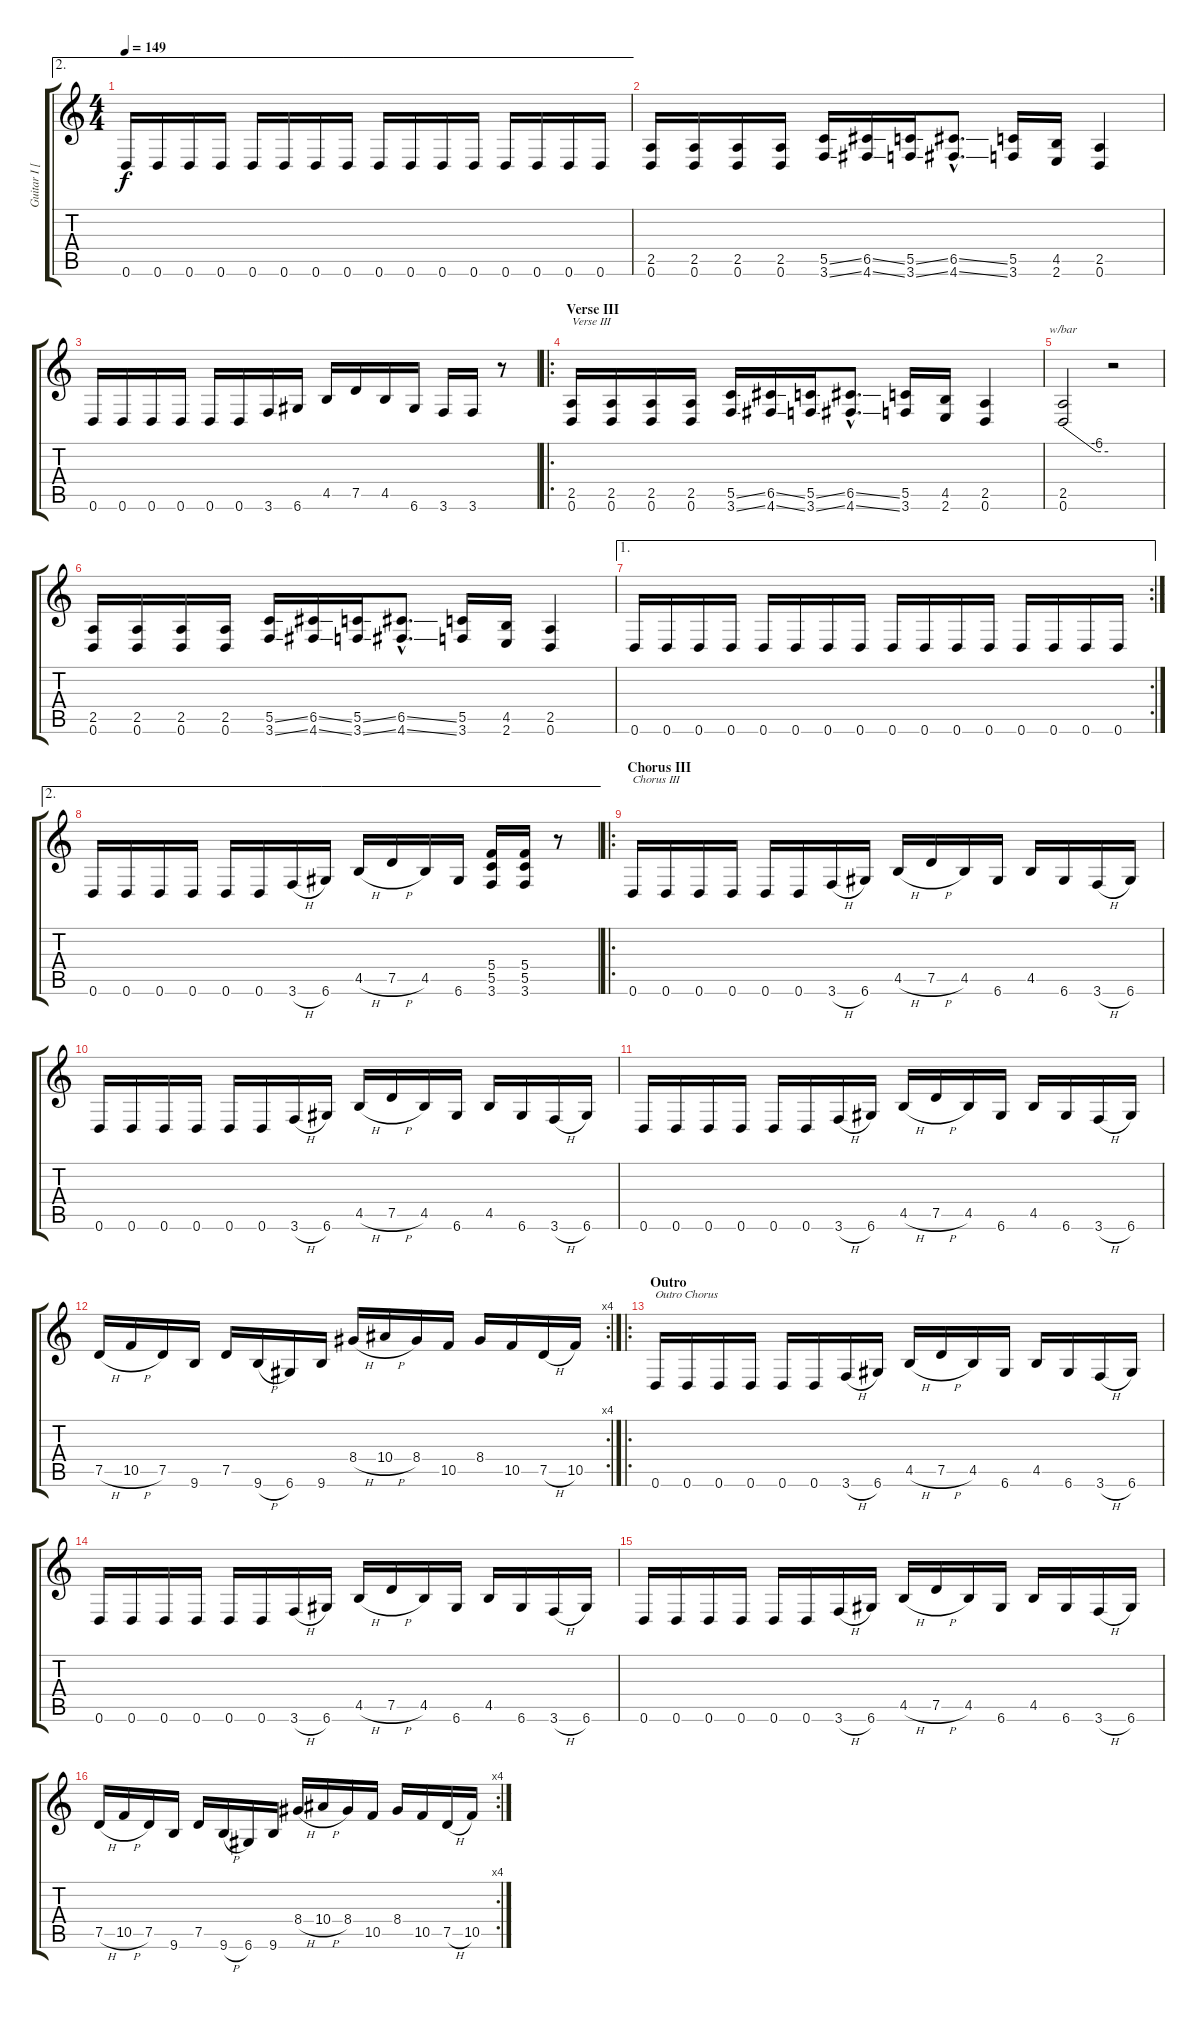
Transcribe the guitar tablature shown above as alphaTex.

\track ("Guitar I [Vogg]" "Guitar I [") {instrument distortionguitar}
\staff {score tabs}
\tuning (D4 A3 F3 C3 G2 D2) {hide}
\ae 2
\ts (4 4)
\tempo 149
\clef g2
\ks c
0.6.16{dy f} 0.6.16 0.6.16 0.6.16 0.6.16 0.6.16 0.6.16 0.6.16 0.6.16 0.6.16 0.6.16 0.6.16 0.6.16 0.6.16 0.6.16 0.6.16 |
(2.5 0.6).16 (2.5 0.6).16 (2.5 0.6).16 (2.5 0.6).16 (5.5{ss} 3.6{ss}).16 (6.5{ss} 4.6{ss}).16 (5.5{ss} 3.6{ss}).16 (6.5{ss hac} 4.6{ss hac}).8{d} (5.5 3.6).16 (4.5 2.6).16 (2.5 0.6).4 |
0.6.16 0.6.16 0.6.16 0.6.16 0.6.16 0.6.16 3.6.16 6.6.16 4.5.16 7.5.16 4.5.16 6.6.16 3.6.16 3.6.16 r.8 |
\ro
\section ("" "Verse III")
(2.5 0.6).16{txt "Verse III"} (2.5 0.6).16 (2.5 0.6).16 (2.5 0.6).16 (5.5{ss} 3.6{ss}).16 (6.5{ss} 4.6{ss}).16 (5.5{ss} 3.6{ss}).16 (6.5{ss hac} 4.6{ss hac}).8{d} (5.5 3.6).16 (4.5 2.6).16 (2.5 0.6).4 |
(2.5 0.6).2{tbe (custom default 0 0 45 -24 60 -24)} r.2 |
(2.5 0.6).16 (2.5 0.6).16 (2.5 0.6).16 (2.5 0.6).16 (5.5{ss} 3.6{ss}).16 (6.5{ss} 4.6{ss}).16 (5.5{ss} 3.6{ss}).16 (6.5{ss hac} 4.6{ss hac}).8{d} (5.5 3.6).16 (4.5 2.6).16 (2.5 0.6).4 |
\ae 1
\rc 2
0.6.16 0.6.16 0.6.16 0.6.16 0.6.16 0.6.16 0.6.16 0.6.16 0.6.16 0.6.16 0.6.16 0.6.16 0.6.16 0.6.16 0.6.16 0.6.16 |
\ae 2
0.6.16 0.6.16 0.6.16 0.6.16 0.6.16 0.6.16 3.6{h}.16 6.6.16 4.5{h}.16 7.5{h}.16 4.5.16 6.6.16 (5.4 5.5 3.6).16 (5.4 5.5 3.6).16 r.8 |
\ro
\section ("" "Chorus III")
0.6.16{txt "Chorus III"} 0.6.16 0.6.16 0.6.16 0.6.16 0.6.16 3.6{h}.16 6.6.16 4.5{h}.16 7.5{h}.16 4.5.16 6.6.16 4.5.16 6.6.16 3.6{h}.16 6.6.16 |
0.6.16 0.6.16 0.6.16 0.6.16 0.6.16 0.6.16 3.6{h}.16 6.6.16 4.5{h}.16 7.5{h}.16 4.5.16 6.6.16 4.5.16 6.6.16 3.6{h}.16 6.6.16 |
0.6.16 0.6.16 0.6.16 0.6.16 0.6.16 0.6.16 3.6{h}.16 6.6.16 4.5{h}.16 7.5{h}.16 4.5.16 6.6.16 4.5.16 6.6.16 3.6{h}.16 6.6.16 |
\rc 4
7.5{h}.16 10.5{h}.16 7.5.16 9.6.16 7.5.16 9.6{h}.16 6.6.16 9.6.16 8.4{h}.16 10.4{h}.16 8.4.16 10.5.16 8.4.16 10.5.16 7.5{h}.16 10.5.16 |
\ro
\section ("" "Outro")
0.6.16{txt "Outro Chorus"} 0.6.16 0.6.16 0.6.16 0.6.16 0.6.16 3.6{h}.16 6.6.16 4.5{h}.16 7.5{h}.16 4.5.16 6.6.16 4.5.16 6.6.16 3.6{h}.16 6.6.16 |
0.6.16 0.6.16 0.6.16 0.6.16 0.6.16 0.6.16 3.6{h}.16 6.6.16 4.5{h}.16 7.5{h}.16 4.5.16 6.6.16 4.5.16 6.6.16 3.6{h}.16 6.6.16 |
0.6.16 0.6.16 0.6.16 0.6.16 0.6.16 0.6.16 3.6{h}.16 6.6.16 4.5{h}.16 7.5{h}.16 4.5.16 6.6.16 4.5.16 6.6.16 3.6{h}.16 6.6.16 |
\rc 4
7.5{h}.16 10.5{h}.16 7.5.16 9.6.16 7.5.16 9.6{h}.16 6.6.16 9.6.16 8.4{h}.16 10.4{h}.16 8.4.16 10.5.16 8.4.16 10.5.16 7.5{h}.16 10.5.16
